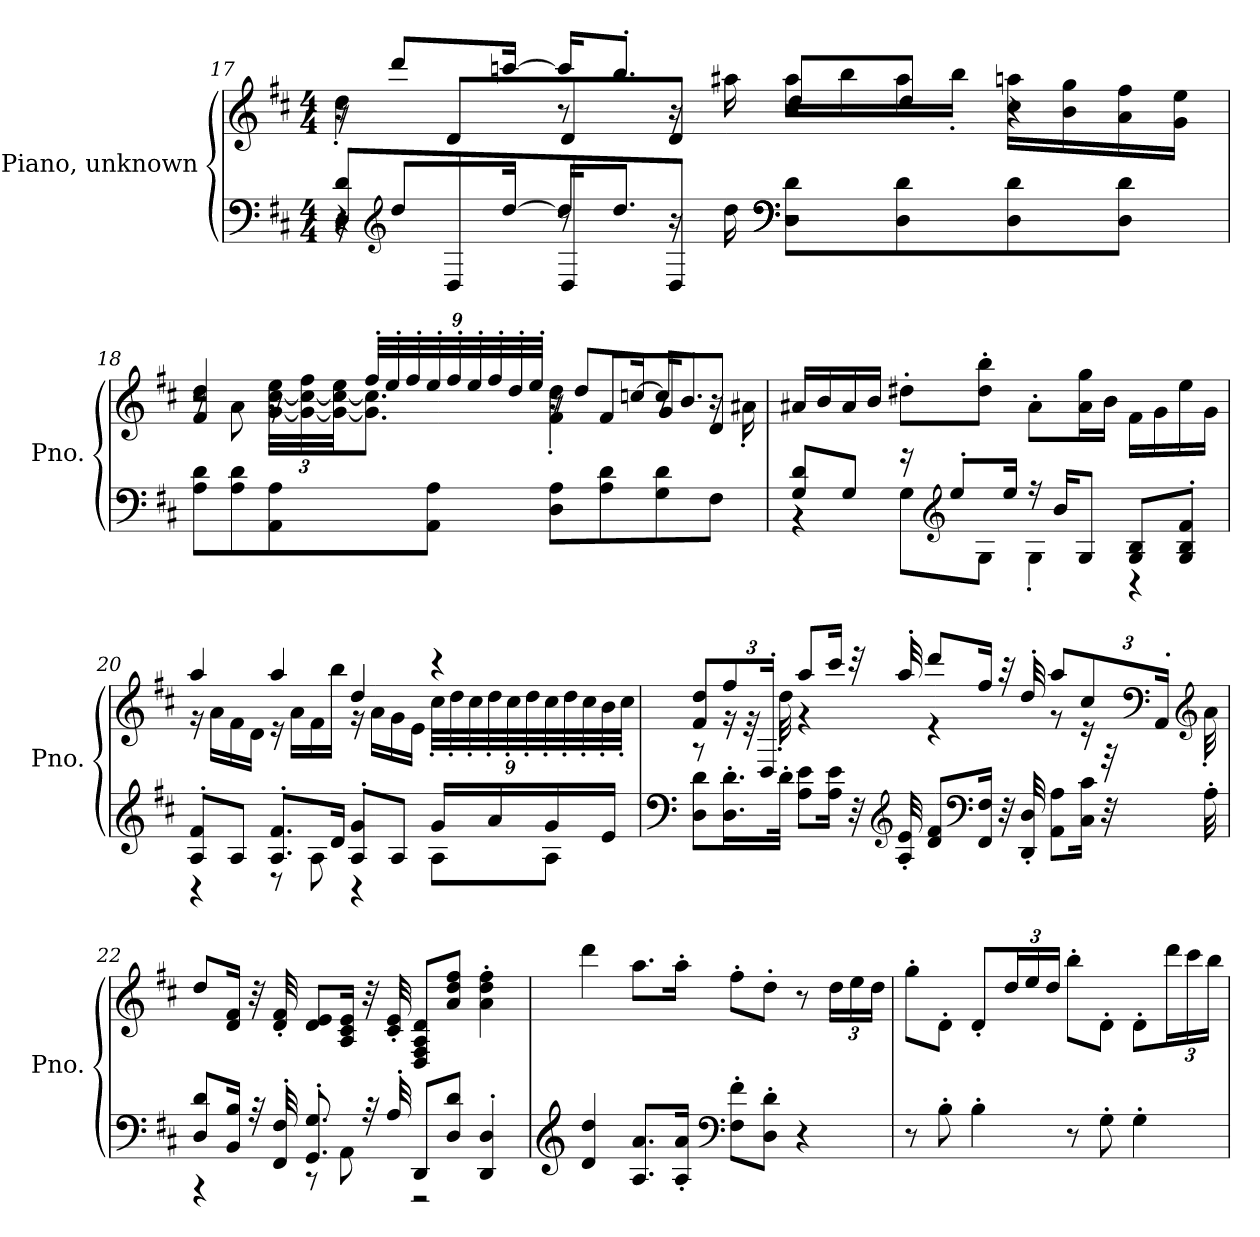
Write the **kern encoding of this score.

**kern	**kern
*part1	*part1
*staff2	*staff1
*I"Piano, unknown	*
*I'Pno.	*
*clefF4	*clefG2
*k[f#c#]	*k[f#c#]
*M4/4	*M4/4
=17	=17
*^	*^
*	*^	*	*^
16r	4r	8D/ 8d/L	16r	4dd'\	8r
*clefG2	*	*	*	*	*
8dd/L	.	.	8ddd/L	.	.
.	.	8D/	.	.	8d/L
[16dd/Jk	.	.	[16cccn/Jk	.	.
16dd/KL]	8r	8D/	16ccc/KL]	8r	8d/
8.dd'/J	.	.	8.bb'/J	.	.
.	16r	8D/J	.	16r	8d/J
.	16dd\	.	.	16aa#X\	.
*clefF4	*	*	*	*	*
2r	8D\ 8d\L	2r	2r	16aa#\LL	8dd/L
.	.	.	.	16bb\	.
.	8D\ 8d\	.	.	16aa#\	8dd/J
.	.	.	.	16bb'\JJ	.
.	8D\ 8d\	.	.	16cc#\ 16aan\LL	4r
.	.	.	.	16b\ 16gg\	.
.	8D\ 8d\J	.	.	16a\ 16ff#\	.
.	.	.	.	16g\ 16ee\JJ	.
*v	*v	*v	*	*	*
!!LO:LB:g=z	!!	!!
=18	=18	=18	=18
8A\ 8d\L	4f#/ 4dd/	8r	2r
8A\ 8d\	.	8a\	.
*	*	*Xbrackettup	*
8AA\ 8A\	16r	[48g\ [48cc#\ 48ee\LLL	.
.	.	48g\_ 48cc#\_ 48ff#\	.
.	.	48g\_ 48cc#\_ 48ee\JJ	.
.	48ff#'/LLL	8.g\] 8.cc#\]J	.
.	48ee'/	.	.
.	48ff#'/	.	.
8AA\ 8A\J	48ee'/	.	.
.	48ff#'/	.	.
.	48ee'/	.	.
.	48ff#'/	.	.
.	48dd'/	.	.
.	48ee'/JJJ	.	.
8D\ 8A\L	16r	4f#\' 4dd\'	8r
.	8dd/L	.	.
8A\ 8d\	.	.	8f#/L
.	[16ccn/Jk	.	.
8G\ 8d\	16cc/KL]	8r	8g/
.	8.b'/J	.	.
8F#\J	.	16r	8d/J
.	.	16a#X'\	.
*	*v	*v	*v
=19	=19
*^	*
8G/ 8d/L	4r	16a#X/LL
.	.	16b/
8G/J	.	16a#/
.	.	16b/JJ
16r	8G\L	8dd#X'\L
*clefG2	*	*
8ee'/L	.	.
.	8G\J	8dd#\' 8bb\'J
16ee/Jk	.	.
16r	4G'\	8a#'\L
16b/KL	.	.
8G/J	.	16a#\ 16gg\L
.	.	16b\JJ
8G/ 8B/L	4r	16f#\LL
.	.	16g\
8G/' 8B/' 8f#/'J	.	16ee\
.	.	16g\JJ
!!LO:PB:g=z
=20	=20	=20
*	*	*^
8A/' 8f#/'L	4r	4aa/	16r
.	.	.	16a\LL
8A/J	.	.	16f#\
.	.	.	16d\JJ
8.A/' 8.f#/'L	8r	4aa/	16r
.	.	.	16a\LL
.	8A\	.	16f#\
16d/Jk	.	.	16bb\JJ
8A/' 8g/'L	4r	4dd/	16r
.	.	.	16a\LL
8A/J	.	.	16g\
.	.	.	16e\JJ
16g/LL	8A\L	4r	48cc#'\LLL
.	.	.	48dd'\
.	.	.	48cc#'\
16a/	.	.	48dd'\
.	.	.	48cc#'\
.	.	.	48dd'\
16g/	8A\J	.	48cc#'\
.	.	.	48dd'\
.	.	.	48cc#'\
16e/JJ	.	.	32b'\
.	.	.	32cc#'\JJJ
*v	*v	*	*
!!LO:LB:g=z	!!
=21	=21	=21
*clefF4	*	*
8D\ 8d\L	8f#/ 8dd/L	8r
16.D\' 16.d\'L	12ff#/	16r
.	.	32r
.	24D'/Jk	.
32d'\JJk	.	32dd'\
8A\ 8e\L	8aa/L	4r
16A\ 16e\Jk	16ccc#/Jk	.
32r	32r	.
*clefG2	*	*
32A/' 32e/'	32aa'/	.
8d/ 8f#/L	8ddd/L	4r
*clefF4	*	*
16FF#/ 16F#/Jk	16ff#/Jk	.
32r	32r	.
32DD/' 32D/'	32dd'/	.
8AA\ 8A\L	8aa/L	8r
16C#\ 16c#\Jk	12cc#/	16r
32r	.	32r
*	*clefF4	*
.	24AA'/Jk	.
*	*clefG2	*
32A'\	.	32a'\
*	*v	*v
=22	=22
*^	*
8D/ 8d/L	4r	8dd/L
16BB/ 16B/Jk	.	16d/ 16f#/Jk
32r	.	32r
32FF#/' 32F#/'	.	32d/' 32f#/'
8.GG/' 8.G/'	8r	8d/ 8e/L
.	8AA\	16A/ 16c#/ 16e/Jk
32r	.	32r
32A'/	.	32c#/' 32e/'
8DD/L	2r	8D/ 8F#/ 8A/ 8d/L
8D/ 8d/J	.	8a/ 8dd/ 8ff#/J
4DD/' 4D/'	.	4a\' 4dd\' 4ff#\'
*v	*v	*
!!LO:LB:g=z
=23	=23
*clefG2	*
4d/ 4dd/	4ddd\
8.A/ 8.a/L	8.aa\L
16A/' 16a/'Jk	16aa'\Jk
*clefF4	*
8F#\' 8f#\'L	8ff#'\L
8D\' 8d\'J	8dd'\J
4r	8r
.	24dd\LL
.	24ee\
.	24dd\JJ
=24	=24
8r	8gg'\L
8B'\	8d'\J
4B'\	8d'/L
.	24dd/L
.	24ee/
.	24dd/JJ
8r	8bb'\L
8G'\	8d'\J
4G'\	8d'\L
.	24ddd\L
.	24ccc#\
.	24bb\JJ
=	=
*-	*-
